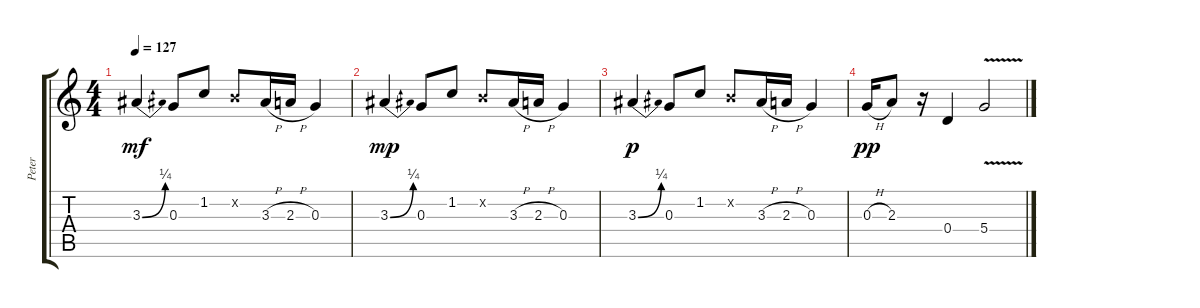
\track ("Peter" "Peter") {instrument overdrivenguitar}
\staff {score tabs}
\tuning (E4 B3 G3 D3 A2 E2) {hide}
\ts (4 4)
\tempo 127
\clef g2
\ks c
3.3{be (bend 0 0 60 1)}.4{dy mf} 0.3.8 1.2.8 0.2{x}.8 3.3{h}.16 2.3{h}.16 0.3.4 |
3.3{be (bend 0 0 60 1)}.4{dy mp} 0.3.8 1.2.8 0.2{x}.8 3.3{h}.16 2.3{h}.16 0.3.4 |
3.3{be (bend 0 0 60 1)}.4{dy p} 0.3.8 1.2.8 0.2{x}.8 3.3{h}.16 2.3{h}.16 0.3.4 |
0.3{h}.16{dy pp} 2.3.8 r.16 0.4.4 5.4{v}.2
